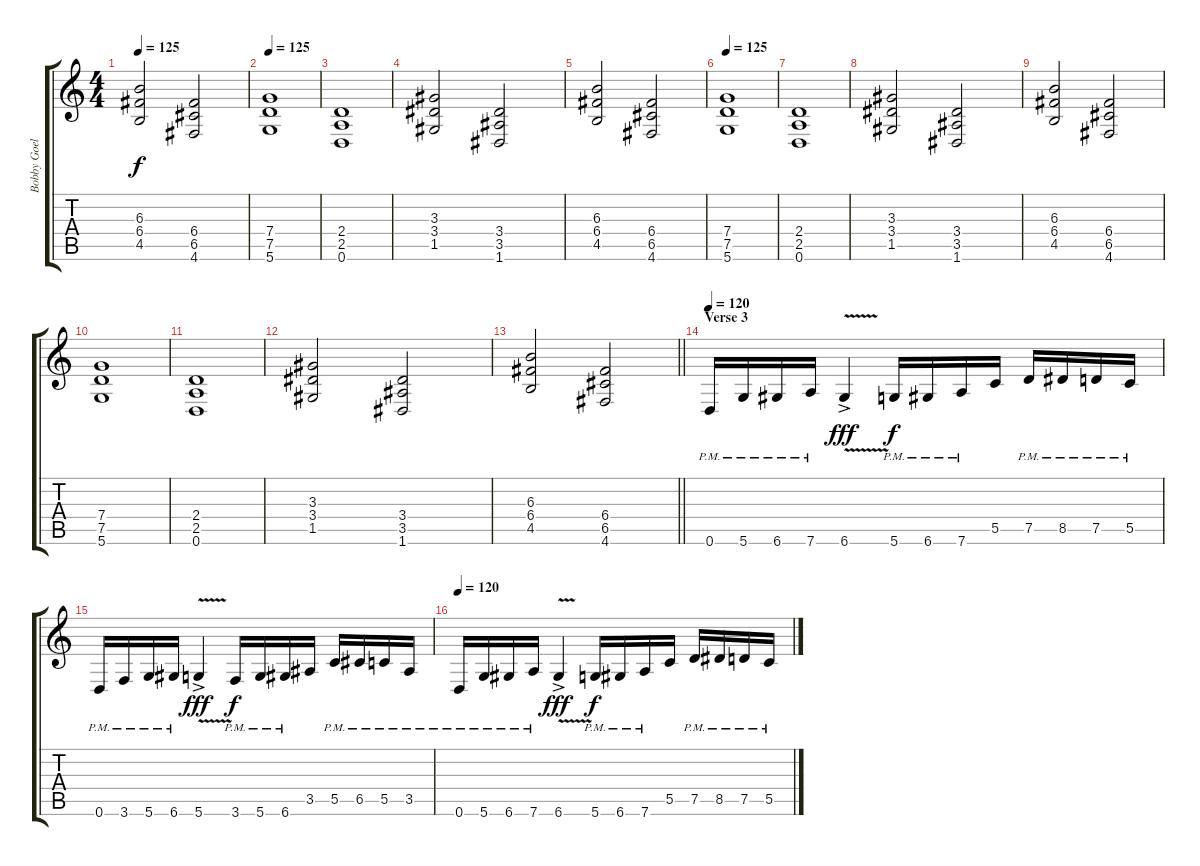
\track ("Bobby Goelble" "Bobby Goel") {instrument distortionguitar}
\staff {score tabs}
\tuning (D4 A3 F3 C3 G2 D2) {hide}
\ts (4 4)
\tempo 125
\clef g2
\ks c
(6.3 6.4 4.5).2{dy f} (6.4 6.5 4.6).2 |
\tempo 125
(7.4 7.5 5.6).1 |
(2.4 2.5 0.6).1 |
(3.3 3.4 1.5).2 (3.4 3.5 1.6).2 |
(6.3 6.4 4.5).2 (6.4 6.5 4.6).2 |
\tempo 125
(7.4 7.5 5.6).1 |
(2.4 2.5 0.6).1 |
(3.3 3.4 1.5).2 (3.4 3.5 1.6).2 |
(6.3 6.4 4.5).2 (6.4 6.5 4.6).2 |
(7.4 7.5 5.6).1 |
(2.4 2.5 0.6).1 |
(3.3 3.4 1.5).2 (3.4 3.5 1.6).2 |
\barLineRight lightlight
(6.3 6.4 4.5).2 (6.4 6.5 4.6).2 |
\section ("" "Verse 3")
\tempo 120
0.6{pm}.16 5.6{pm}.16 6.6{pm}.16 7.6{pm}.16 6.6{v ac}.4{dy fff} 5.6{pm}.16{dy f} 6.6{pm}.16 7.6{pm}.16 5.5.16 7.5{pm}.16 8.5{pm}.16 7.5{pm}.16 5.5{pm}.16 |
0.6{pm}.16 3.6{pm}.16 5.6{pm}.16 6.6{pm}.16 5.6{v ac}.4{dy fff} 3.6{pm}.16{dy f} 5.6{pm}.16 6.6{pm}.16 3.5.16 5.5{pm}.16 6.5{pm}.16 5.5{pm}.16 3.5{pm}.16 |
\tempo 120
0.6{pm}.16 5.6{pm}.16 6.6{pm}.16 7.6{pm}.16 6.6{v ac}.4{dy fff} 5.6{pm}.16{dy f} 6.6{pm}.16 7.6{pm}.16 5.5.16 7.5{pm}.16 8.5{pm}.16 7.5{pm}.16 5.5{pm}.16
